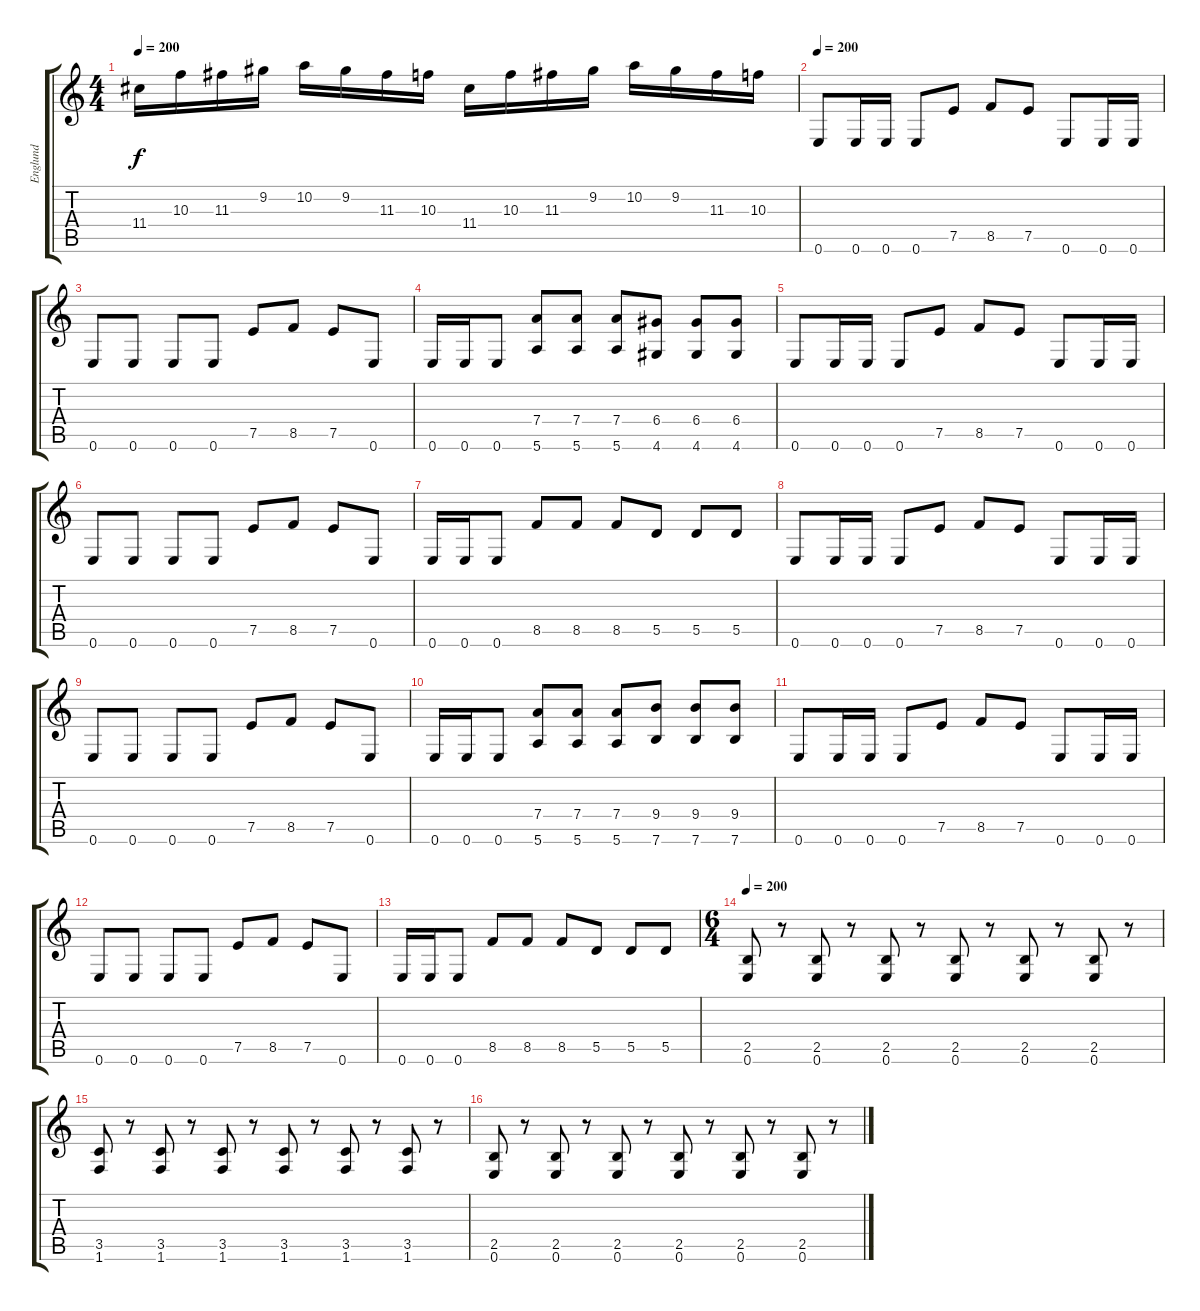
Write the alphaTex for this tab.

\track ("Englund" "Englund") {instrument overdrivenguitar}
\staff {score tabs}
\tuning (E4 B3 G3 D3 A2 E2) {hide}
\ts (4 4)
\tempo 200
\tempo 160
\tempo 200
\clef g2
\ks c
11.4.16{dy f instrument overdrivenguitar} 10.3.16 11.3.16 9.2.16 10.2.16 9.2.16 11.3.16 10.3.16 11.4.16 10.3.16 11.3.16 9.2.16 10.2.16 9.2.16 11.3.16 10.3.16 |
\tempo 200
0.6.8 0.6.16 0.6.16 0.6.8 7.5.8 8.5.8 7.5.8 0.6.8 0.6.16 0.6.16 |
0.6.8 0.6.8 0.6.8 0.6.8 7.5.8 8.5.8 7.5.8 0.6.8 |
0.6.16 0.6.16 0.6.8 (7.4 5.6).8 (7.4 5.6).8 (7.4 5.6).8 (6.4 4.6).8 (6.4 4.6).8 (6.4 4.6).8 |
0.6.8 0.6.16 0.6.16 0.6.8 7.5.8 8.5.8 7.5.8 0.6.8 0.6.16 0.6.16 |
0.6.8 0.6.8 0.6.8 0.6.8 7.5.8 8.5.8 7.5.8 0.6.8 |
0.6.16 0.6.16 0.6.8 8.5.8 8.5.8 8.5.8 5.5.8 5.5.8 5.5.8 |
0.6.8 0.6.16 0.6.16 0.6.8 7.5.8 8.5.8 7.5.8 0.6.8 0.6.16 0.6.16 |
0.6.8 0.6.8 0.6.8 0.6.8 7.5.8 8.5.8 7.5.8 0.6.8 |
0.6.16 0.6.16 0.6.8 (7.4 5.6).8 (7.4 5.6).8 (7.4 5.6).8 (9.4 7.6).8 (9.4 7.6).8 (9.4 7.6).8 |
0.6.8 0.6.16 0.6.16 0.6.8 7.5.8 8.5.8 7.5.8 0.6.8 0.6.16 0.6.16 |
0.6.8 0.6.8 0.6.8 0.6.8 7.5.8 8.5.8 7.5.8 0.6.8 |
0.6.16 0.6.16 0.6.8 8.5.8 8.5.8 8.5.8 5.5.8 5.5.8 5.5.8 |
\ts (6 4)
\tempo 200
(2.5 0.6).8 r.8 (2.5 0.6).8 r.8 (2.5 0.6).8 r.8 (2.5 0.6).8 r.8 (2.5 0.6).8 r.8 (2.5 0.6).8 r.8 |
(3.5 1.6).8 r.8 (3.5 1.6).8 r.8 (3.5 1.6).8 r.8 (3.5 1.6).8 r.8 (3.5 1.6).8 r.8 (3.5 1.6).8 r.8 |
(2.5 0.6).8 r.8 (2.5 0.6).8 r.8 (2.5 0.6).8 r.8 (2.5 0.6).8 r.8 (2.5 0.6).8 r.8 (2.5 0.6).8 r.8
